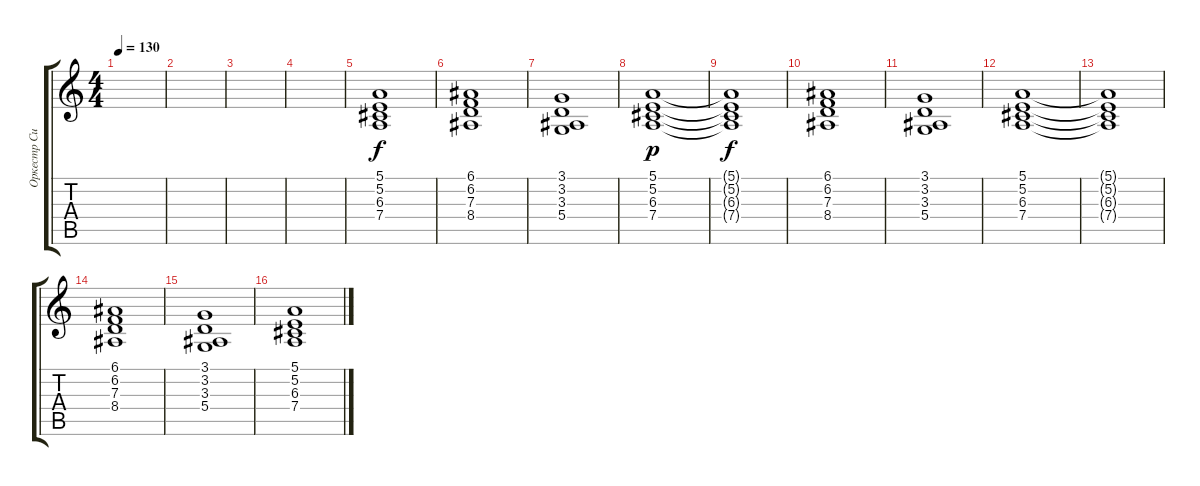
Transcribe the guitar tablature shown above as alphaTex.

\track ("Оркестр Синтезатор" "Оркестр Си") {instrument stringensemble1}
\staff {score tabs}
\tuning (E4 B3 G3 D3 A2 E2) {hide}
\ts (4 4)
\tempo 130
\clef g2
\ks c
|
|
|
|
(5.1 5.2 6.3 7.4).1 |
(6.1 6.2 7.3 8.4).1 |
(3.1 3.2 3.3 5.4).1 |
(5.1 5.2 6.3 7.4).1{dy p} |
(5.1{t} 5.2{t} 6.3{t} 7.4{t}).1{dy f} |
(6.1 6.2 7.3 8.4).1 |
(3.1 3.2 3.3 5.4).1 |
(5.1 5.2 6.3 7.4).1 |
(5.1{t} 5.2{t} 6.3{t} 7.4{t}).1 |
(6.1 6.2 7.3 8.4).1 |
(3.1 3.2 3.3 5.4).1 |
(5.1 5.2 6.3 7.4).1
